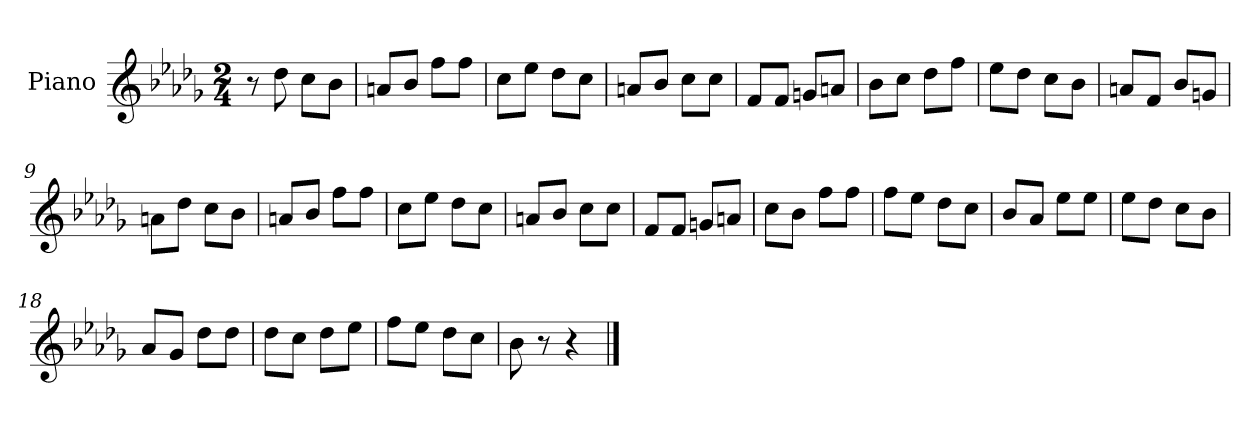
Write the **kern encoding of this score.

**kern
*part1
*staff1
*I"Piano
*I'Pno.
*clefG2
*k[b-e-a-d-g-]
*M2/4
=1
8r
8dd-\
8cc\L
8b-\J
=2
8an/L
8b-/J
8ff\L
8ff\J
=3
8cc\L
8ee-\J
8dd-\L
8cc\J
=4
8an/L
8b-/J
8cc\L
8cc\J
=5
8f/L
8f/J
8gn/L
8an/J
=6
8b-\L
8cc\J
8dd-\L
8ff\J
=7
8ee-\L
8dd-\J
8cc\L
8b-\J
=8
8an/L
8f/J
8b-/L
8gn/J
=9
8an\L
8dd-\J
8cc\L
8b-\J
=10
8an/L
8b-/J
8ff\L
8ff\J
!!LO:LB:g=z
=11
8cc\L
8ee-\J
8dd-\L
8cc\J
=12
8an/L
8b-/J
8cc\L
8cc\J
=13
8f/L
8f/J
8gn/L
8an/J
=14
8cc\L
8b-\J
8ff\L
8ff\J
=15
8ff\L
8ee-\J
8dd-\L
8cc\J
=16
8b-/L
8a-/J
8ee-\L
8ee-\J
=17
8ee-\L
8dd-\J
8cc\L
8b-\J
=18
8a-/L
8g-/J
8dd-\L
8dd-\J
=19
8dd-\L
8cc\J
8dd-\L
8ee-\J
=20
8ff\L
8ee-\J
8dd-\L
8cc\J
=21
8b-\
8r
4r
==
*-
